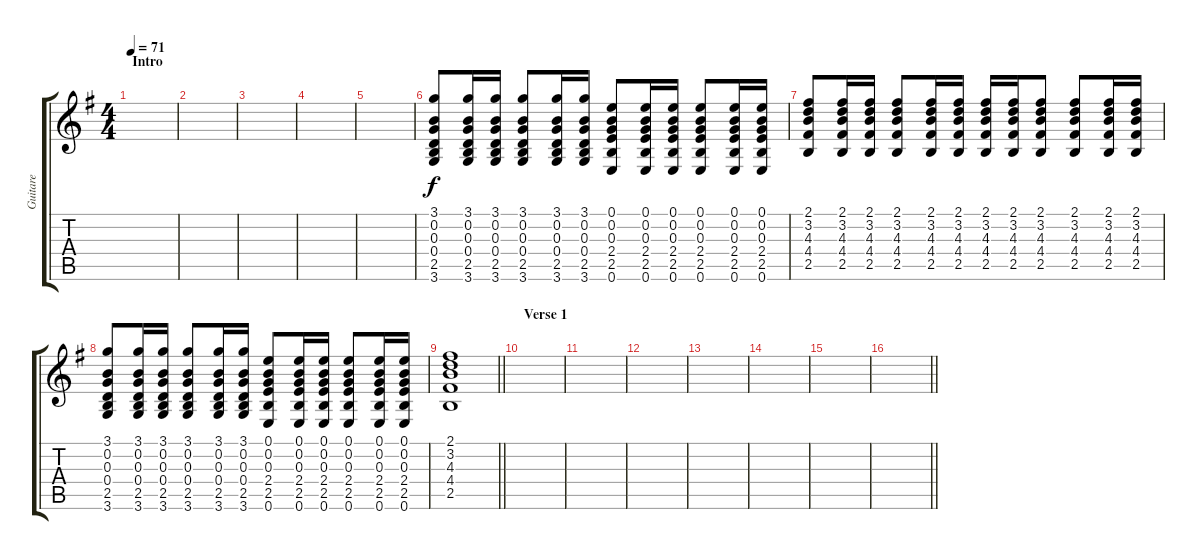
\track ("Guitare" "Guitare") {instrument electricguitarjazz}
\staff {score tabs}
\tuning (E4 B3 G3 D3 A2 E2) {hide}
\ts (4 4)
\section ("" "Intro")
\tempo 71
\tempo 200
\tempo 71
\clef g2
\ks eminor
|
|
|
|
|
(3.1 0.2 0.3 0.4 2.5 3.6).8 (3.1 0.2 0.3 0.4 2.5 3.6).16 (3.1 0.2 0.3 0.4 2.5 3.6).16 (3.1 0.2 0.3 0.4 2.5 3.6).8 (3.1 0.2 0.3 0.4 2.5 3.6).16 (3.1 0.2 0.3 0.4 2.5 3.6).16 (0.1 0.2 0.3 2.4 2.5 0.6).8 (0.1 0.2 0.3 2.4 2.5 0.6).16 (0.1 0.2 0.3 2.4 2.5 0.6).16 (0.1 0.2 0.3 2.4 2.5 0.6).8 (0.1 0.2 0.3 2.4 2.5 0.6).16 (0.1 0.2 0.3 2.4 2.5 0.6).16 |
(2.1 3.2 4.3 4.4 2.5).8 (2.1 3.2 4.3 4.4 2.5).16 (2.1 3.2 4.3 4.4 2.5).16 (2.1 3.2 4.3 4.4 2.5).8 (2.1 3.2 4.3 4.4 2.5).16 (2.1 3.2 4.3 4.4 2.5).16 (2.1 3.2 4.3 4.4 2.5).16 (2.1 3.2 4.3 4.4 2.5).16 (2.1 3.2 4.3 4.4 2.5).8 (2.1 3.2 4.3 4.4 2.5).8 (2.1 3.2 4.3 4.4 2.5).16 (2.1 3.2 4.3 4.4 2.5).16 |
(3.1 0.2 0.3 0.4 2.5 3.6).8 (3.1 0.2 0.3 0.4 2.5 3.6).16 (3.1 0.2 0.3 0.4 2.5 3.6).16 (3.1 0.2 0.3 0.4 2.5 3.6).8 (3.1 0.2 0.3 0.4 2.5 3.6).16 (3.1 0.2 0.3 0.4 2.5 3.6).16 (0.1 0.2 0.3 2.4 2.5 0.6).8 (0.1 0.2 0.3 2.4 2.5 0.6).16 (0.1 0.2 0.3 2.4 2.5 0.6).16 (0.1 0.2 0.3 2.4 2.5 0.6).8 (0.1 0.2 0.3 2.4 2.5 0.6).16 (0.1 0.2 0.3 2.4 2.5 0.6).16 |
\barLineRight lightlight
(2.1 3.2 4.3 4.4 2.5).1 |
\section ("" "Verse 1")
|
|
|
|
|
|
\barLineRight lightlight
